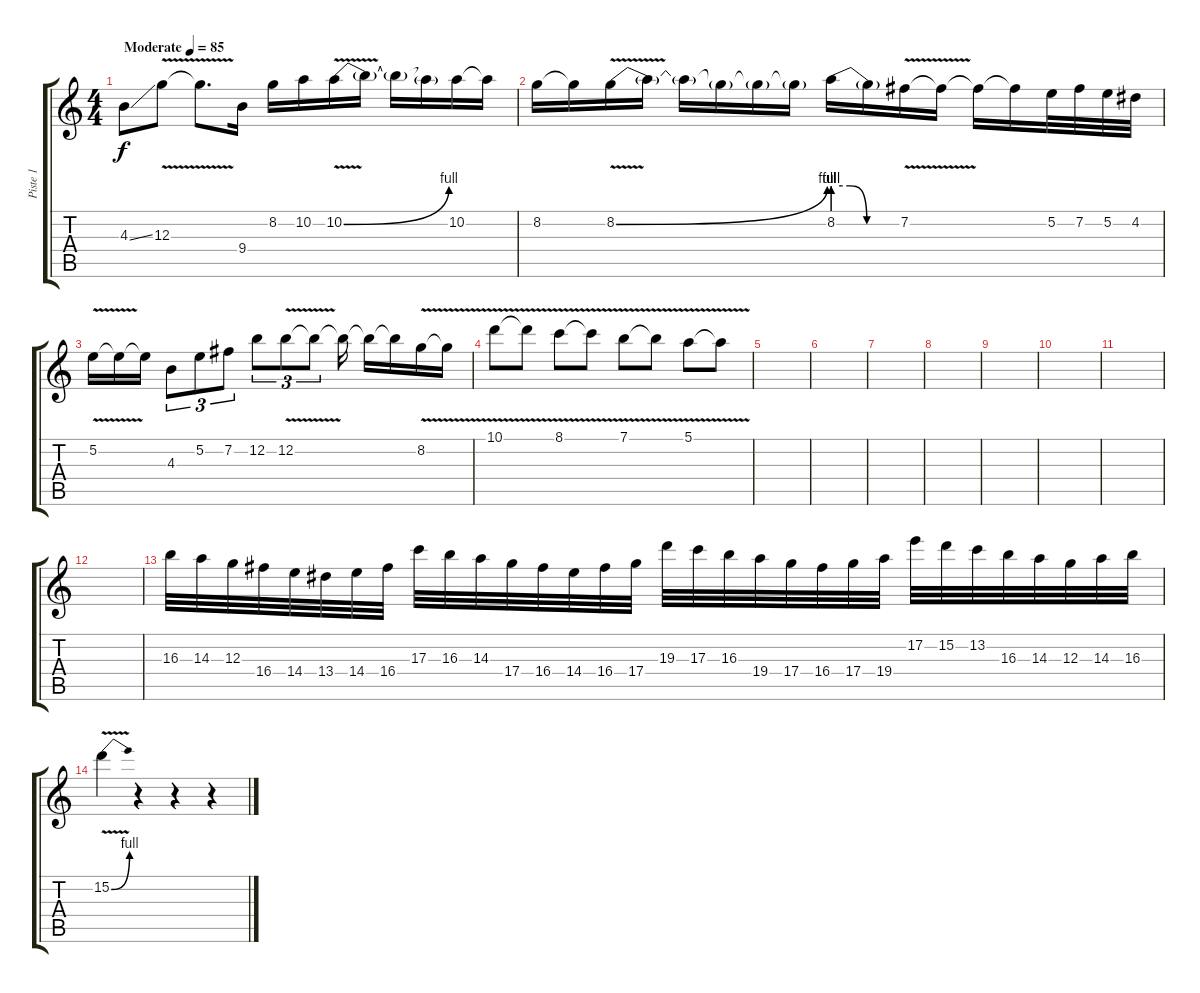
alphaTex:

\track ("Piste 1" "Piste 1") {instrument overdrivenguitar}
\staff {score tabs}
\tuning (E4 B3 G3 D3 A2 E2) {hide}
\ts (4 4)
\tempo (85 "Moderate")
\clef g2
\ks c
4.3{ss}.8{dy f instrument overdrivenguitar} 12.3{v}.8 12.3{t}.8{d} 9.4.16 8.2.16 10.2.16 10.2{be (bend 0 0 60 4) v}.16 10.2{t}.16 10.2{t}.16 10.2{t}.16 10.2.16 10.2{t}.16 |
8.2.16 8.2{t}.16 8.2{be (bend 0 0 60 4) v}.16 8.2{t}.16 8.2{t}.16 8.2{t}.16 8.2{t}.16 8.2{t}.16 8.2{be (custom 0 4 15 4 30 0 60 0)}.16 8.2{t}.16 7.2{v}.16 7.2{t}.16 7.2{t}.16 7.2{t}.16 5.2.32 7.2.32 5.2.32 4.2.32 |
5.2{v}.16 5.2{t}.16 5.2{t}.16 4.3.8{tu (3 2)} 5.2.8{tu (3 2)} 7.2.8{tu (3 2)} 12.2.8{tu (3 2)} 12.2{v}.8{tu (3 2)} 12.2{t}.8{tu (3 2)} 12.2{t}.16 12.2{t}.16 12.2{t}.16 8.2{v}.16 8.2{t}.16 |
10.1{v}.8 10.1{t}.8 8.1{v}.8 8.1{t}.8 7.1{v}.8 7.1{t}.8 5.1{v}.8 5.1{t}.8 |
|
|
|
|
|
|
|
|
16.3.32 14.3.32 12.3.32 16.4.32 14.4.32 13.4.32 14.4.32 16.4.32 17.3.32 16.3.32 14.3.32 17.4.32 16.4.32 14.4.32 16.4.32 17.4.32 19.3.32 17.3.32 16.3.32 19.4.32 17.4.32 16.4.32 17.4.32 19.4.32 17.2.32 15.2.32 13.2.32 16.3.32 14.3.32 12.3.32 14.3.32 16.3.32 |
15.2{be (bend 0 0 60 4) v}.4 r.4 r.4 r.4
